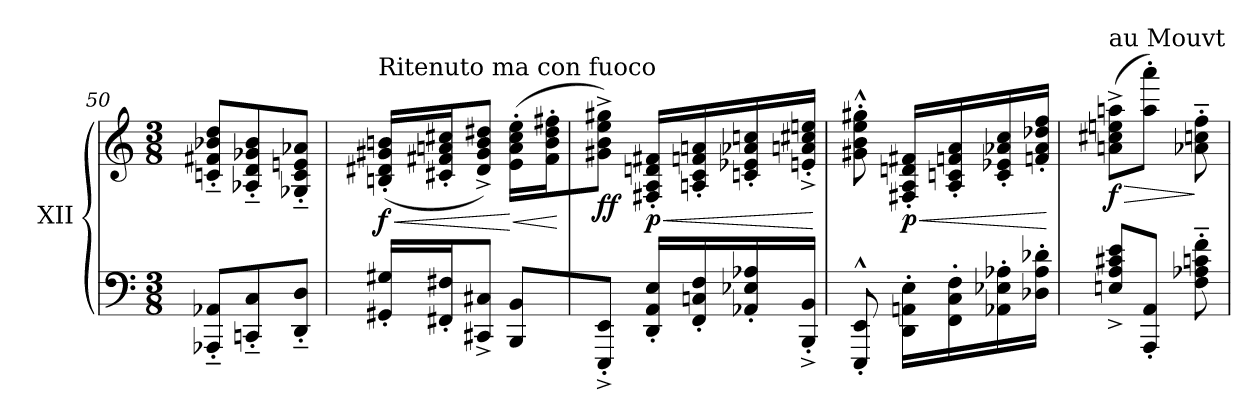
**kern	**kern	**dynam
*part1	*part1	*part1
*staff2	*staff1	*staff1/2
*I"XII	*	*
*clefF4	*clefG2	*
*k[]	*k[]	*
*M3/8	*M3/8	*
=50	=50	=50
8AAA-X/'~ 8AA-X/'~L	8cn/'~ 8f#X/'~ 8b-X/'~ 8dd/'~L	.
8CCn/'~ 8C/'~	8A-X/'~ 8d/'~ 8g-X/'~ 8b-/'~	.
8DD/'~ 8D/'~J	8G-X/'~ 8c/'~ 8en/'~ 8a-X/'~J	.
!!LO:LB:g=z
=51	=51	=51
!	!LO:TX:t=Ritenuto ma con fuoco	!
!	!	!LO:HP:b
!	!	!LO:DY:n=1:b
16GG#X/' 16G#X/'LL	(<16Bn/' 16d#X/' 16g#X/' 16bn/'LL	< f
16FF#X/' 16F#X/'J	16c#X/' 16f#X/' 16an/' 16cc#X/'J	.
8CC#X/^ 8C#X/^J	8d#/^ 8g#/^ 8b/^ 8dd#X/^J)	.
!	!	!LO:HP:n=1:b
8BBB/ 8BB/L	(>16e\' 16a\' 16cc#\' 16ee\'LL	[ <
.	16f#\' 16b\' 16dd#\' 16ff#X\'J	.
.	.	[
=52	=52	=52
!	!	!LO:DY:b
8EEE/'^ 8EE/'^J	8g#X\^ 8b\^ 8ee\^ 8gg#X\^J)	ff
!	!	!LO:HP:b
!	!	!LO:DY:n=1:b
16DD/' 16AA/' 16E/'LL	16F#X/' 16A/' 16dn/' 16f#X/'LL	< p
16FF/' 16Cn/' 16F/'	16An/' 16c/' 16fn/' 16an/'	.
16AA-X/' 16E-X/' 16A-X/'	16cn/' 16e-X/' 16a-X/' 16ccn/'	.
16BBB/'^ 16BB/'^JJ	16en/'^ 16an/'^ 16cc#X/'^ 16een/'^JJ	.
.	.	[
=53	=53	=53
!	!	!LO:DY:b
8EEE/'^^ 8EE/'^^	8g#X\'^^ 8b\'^^ 8ee\'^^ 8gg#X\'^^	other-dynamics
!	!	!LO:HP:b
!	!	!LO:DY:n=1:b
16DD\' 16AAn\' 16E\'LL	16F#X/' 16A/' 16dn/' 16f#X/'LL	< p
16FF\' 16C\' 16F\'	16A/' 16cn/' 16fn/' 16a/'	.
16AA-X\' 16E-X\' 16A-X\'	16c/' 16e-X/' 16a-X/' 16cc/'	.
16D-X\' 16A-\' 16d-X\'JJ	16fn/' 16a-/' 16dd-X/' 16ff/'JJ	.
.	.	[
=54	=54	=54
!	!LO:TX:t=au Mouvt	!
!	!	!LO:HP:b
!	!	!LO:DY:n=1:b
8En/^ 8A/^ 8c#X/^ 8e/^L	(>8an\^ 8cc#X\^ 8een\^ 8aan\^L	> f
8AAA/' 8AA/'J	8aa\' 8aaa\'J)	.
8F\'~ 8A-X\'~ 8cn\'~ 8f\'~	8a-X\'~ 8ccn\'~ 8ff\'~	]
=	=	=
*-	*-	*-
